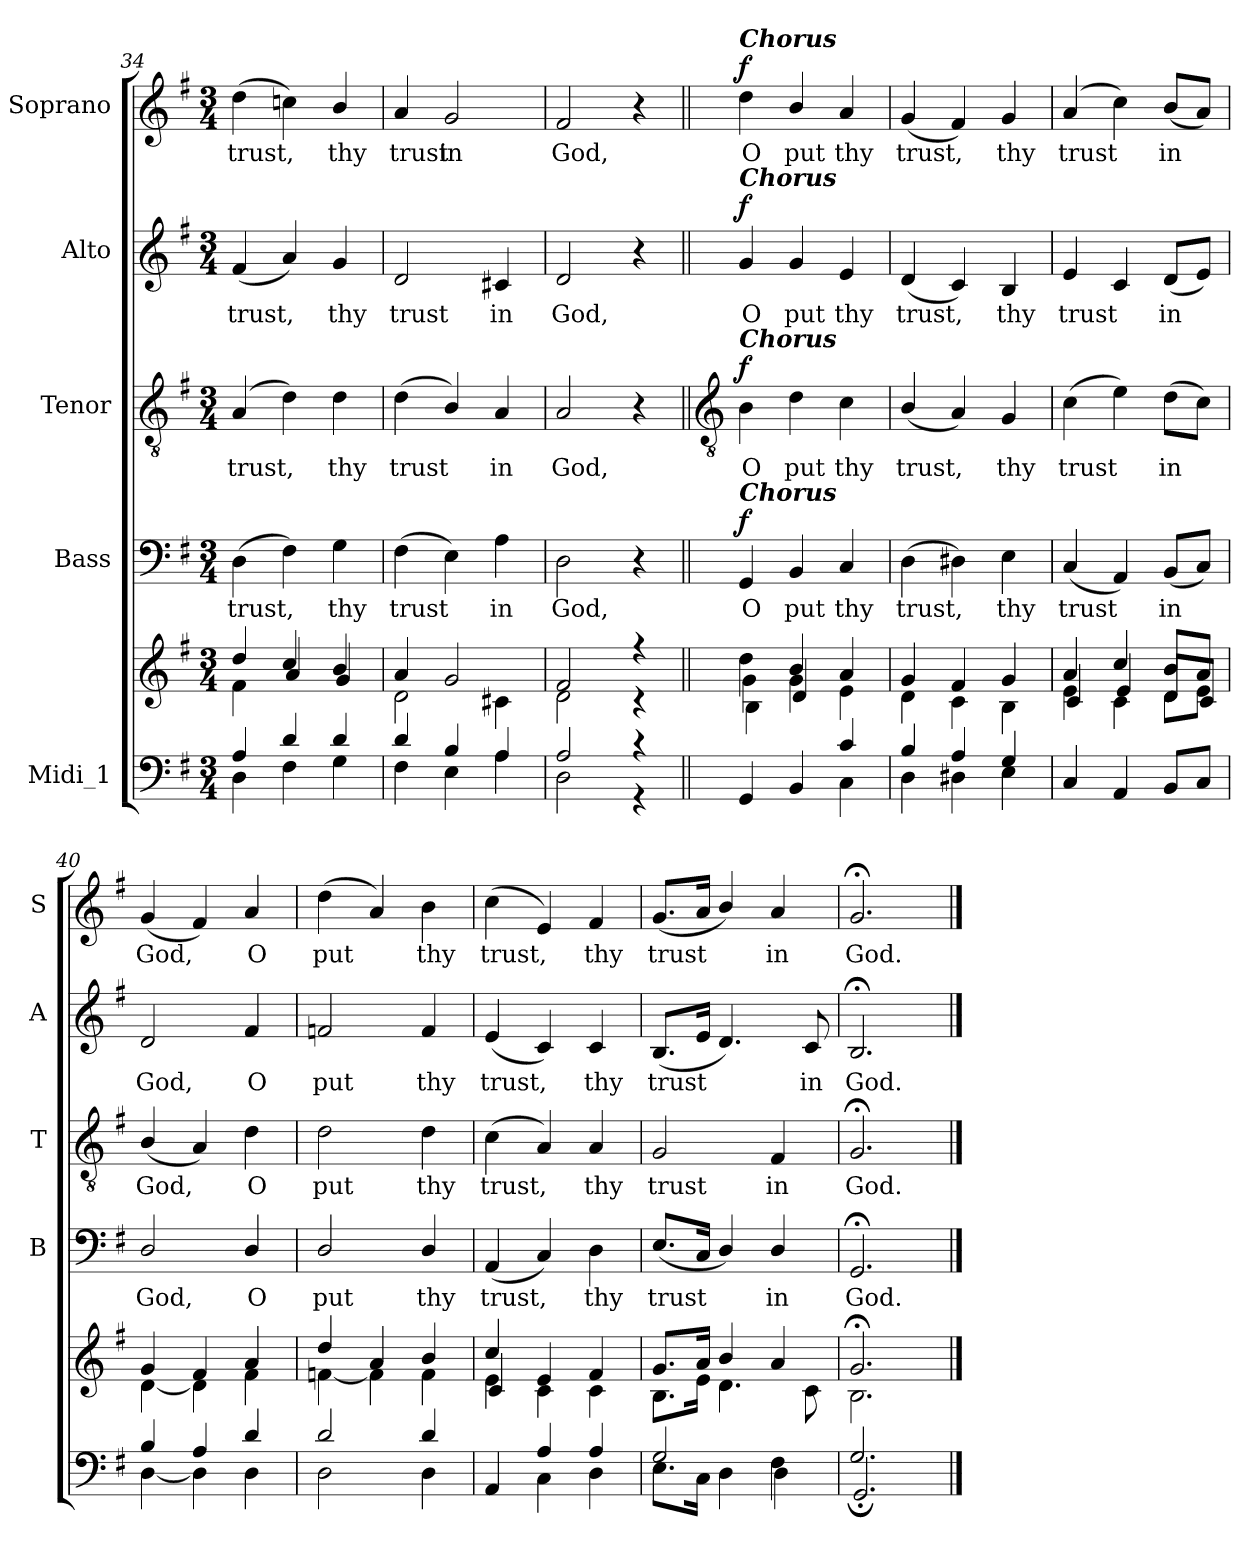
**kern	**kern	**kern	**text	**dynam	**kern	**text	**dynam	**kern	**text	**dynam	**kern	**text	**dynam
*part5	*part5	*part4	*part4	*part4	*part3	*part3	*part3	*part2	*part2	*part2	*part1	*part1	*part1
*staff6	*staff5	*staff4	*staff4	*staff4	*staff3	*staff3	*staff3	*staff2	*staff2	*staff2	*staff1	*staff1	*staff1
*I"Midi_1	*	*I"Bass	*	*	*I"Tenor	*	*	*I"Alto	*	*	*I"Soprano	*	*
*	*	*I'B	*	*	*I'T	*	*	*I'A	*	*	*I'S	*	*
*clefF4	*clefG2	*clefF4	*	*	*clefGv2	*	*	*clefG2	*	*	*clefG2	*	*
*k[f#]	*k[f#]	*k[f#]	*	*	*k[f#]	*	*	*k[f#]	*	*	*k[f#]	*	*
*G:	*G:	*G:	*	*	*G:	*	*	*G:	*	*	*G:	*	*
*M3/4	*M3/4	*M3/4	*	*	*M3/4	*	*	*M3/4	*	*	*M3/4	*	*
=34	=34	=34	=34	=34	=34	=34	=34	=34	=34	=34	=34	=34	=34
*^	*^	*	*	*	*	*	*	*	*	*	*	*	*
!	!	!	!	!	!LO:LY:b	!	!	!LO:LY:b	!	!	!LO:LY:b	!	!	!LO:LY:b	!
4A	4D	4dd	4f#\	(>4D	trust,	.	(<4A	trust,	.	(<4f#	trust,	.	(>4dd	trust,	.
4d	4F#	4cc/	4a/	4F#)	.	.	4d)	.	.	4a)	.	.	4ccn)	.	.
!	!	!	!	!	!LO:LY:b	!	!	!LO:LY:b	!	!	!LO:LY:b	!	!	!LO:LY:b	!
4d	4G	4b/	4g/	4G	thy	.	4d	thy	.	4g	thy	.	4b/	thy	.
=35	=35	=35	=35	=35	=35	=35	=35	=35	=35	=35	=35	=35	=35	=35	=35
!	!	!	!	!	!LO:LY:b	!	!	!LO:LY:b	!	!	!LO:LY:b	!	!	!LO:LY:b	!
4d	4F#	4a	2d\	(>4F#	trust	.	(<4d	trust	.	2d	trust	.	4a	trust	.
!	!	!	!	!	!	!	!	!	!	!	!	!	!	!LO:LY:b	!
4B	4E	2g	.	4E)	.	.	4B/)	.	.	.	.	.	2g	in	.
!	!	!	!	!	!LO:LY:b	!	!	!LO:LY:b	!	!	!LO:LY:b	!	!	!	!
4A	4A	.	4c#X\	4A	in	.	4A	in	.	4c#X	in	.	.	.	.
=36	=36	=36	=36	=36	=36	=36	=36	=36	=36	=36	=36	=36	=36	=36	=36
!	!	!	!	!	!LO:LY:b	!	!	!LO:LY:b	!	!	!LO:LY:b	!	!	!LO:LY:b	!
2A	2D	2f#	2d	2D	God,	.	2A	God,	.	2d	God,	.	2f#	God,	.
4r	4r	4r	4r	4r	.	.	4r	.	.	4r	.	.	4r	.	.
*	*	*v	*v	*	*	*	*	*	*	*	*	*	*	*	*
!!LO:LB:g=z
=37||	=37||	=37||	=37||	=37||	=37||	=37||	=37||	=37||	=37||	=37||	=37||	=37||	=37||	=37||
*	*	*	*	*	*	*clefGv2	*	*	*	*	*	*	*	*
*	*	*^	*	*	*	*	*	*	*	*	*	*	*	*
*	*	*	*^	*	*	*	*	*	*	*	*	*	*	*	*
!	!	!	!	!	!	!	!	!	!	!	!	!	!	!LO:TX:a:Bi:t=Chorus	!	!
!	!	!	!	!	!	!	!	!	!	!	!LO:TX:a:Bi:t=Chorus	!	!	!	!	!
!	!	!	!	!	!	!	!	!LO:TX:a:Bi:t=Chorus	!	!	!	!	!	!	!	!
!	!	!	!	!	!LO:TX:a:Bi:t=Chorus	!	!	!	!	!	!	!	!	!	!	!
!	!	!	!	!	!	!LO:LY:b	!LO:DY:b	!	!LO:LY:b	!LO:DY:b	!	!LO:LY:b	!LO:DY:b	!	!LO:LY:b	!LO:DY:b
2ryy	4GG	4dd\	4g\	4B\	4GG	O	f	4B	O	f	4g	O	f	4dd\	O	f
!	!	!	!	!	!	!LO:LY:b	!	!	!LO:LY:b	!	!	!LO:LY:b	!	!	!LO:LY:b	!
.	4BB	4b/	4g	4d	4BB	put	.	4d	put	.	4g	put	.	4b/	put	.
!	!	!	!	!	!	!LO:LY:b	!	!	!LO:LY:b	!	!	!LO:LY:b	!	!	!LO:LY:b	!
4c	4C\	4a	4e	4ryy	4C	thy	.	4c	thy	.	4e	thy	.	4a	thy	.
=38	=38	=38	=38	=38	=38	=38	=38	=38	=38	=38	=38	=38	=38	=38	=38	=38
!	!	!	!	!	!	!LO:LY:b	!	!	!LO:LY:b	!	!	!LO:LY:b	!	!	!LO:LY:b	!
*	*	*	*v	*v	*	*	*	*	*	*	*	*	*	*	*	*
4B	4D	4g	4d	(>4D	trust,	.	(<4B/	trust,	.	(<4d	trust,	.	(<4g	trust,	.
4A	4D#X	4f#	4c	4D#X)	.	.	4A)	.	.	4c)	.	.	4f#)	.	.
!	!	!	!	!	!LO:LY:b	!	!	!LO:LY:b	!	!	!LO:LY:b	!	!	!LO:LY:b	!
4G	4E	4g	4B	4E	thy	.	4G	thy	.	4B	thy	.	4g	thy	.
=39	=39	=39	=39	=39	=39	=39	=39	=39	=39	=39	=39	=39	=39	=39	=39
*	*	*	*^	*	*	*	*	*	*	*	*	*	*	*	*
!	!	!	!	!	!	!LO:LY:b	!	!	!LO:LY:b	!	!	!LO:LY:b	!	!	!LO:LY:b	!
*v	*v	*	*	*	*	*	*	*	*	*	*	*	*	*	*	*
4C	4a	4e	4c	(<4C	trust	.	(>4c	trust	.	4e	trust	.	(<4a	trust	.
4AA	4cc/	4c	4e	4AA)	.	.	4e)	.	.	4c	.	.	4cc)	.	.
!	!	!	!	!	!LO:LY:b	!	!	!LO:LY:b	!	!	!LO:LY:b	!	!	!LO:LY:b	!
8BBL	8bL	8dL	8dL	(<8BBL	in	.	(>8dL	in	.	(<8dL	in	.	(<8b/L	in	.
8CJ	8aJ	8eJ	8cJ	8CJ)	.	.	8cJ)	.	.	8eJ)	.	.	8aJ)	.	.
=40	=40	=40	=40	=40	=40	=40	=40	=40	=40	=40	=40	=40	=40	=40	=40
*^	*	*	*	*	*	*	*	*	*	*	*	*	*	*	*
!	!	!	!	!	!	!LO:LY:b	!	!	!LO:LY:b	!	!	!LO:LY:b	!	!	!LO:LY:b	!
*	*	*	*v	*v	*	*	*	*	*	*	*	*	*	*	*	*
4B	[4D	4g	[4d	2D/	God,	.	(<4B/	God,	.	2d	God,	.	(<4g	God,	.
4A	4D]	4f#	4d]	.	.	.	4A)	.	.	.	.	.	4f#)	.	.
!	!	!	!	!	!LO:LY:b	!	!	!LO:LY:b	!	!	!LO:LY:b	!	!	!LO:LY:b	!
4d	4D	4a	4f#	4D/	O	.	4d	O	.	4f#	O	.	4a	O	.
=41	=41	=41	=41	=41	=41	=41	=41	=41	=41	=41	=41	=41	=41	=41	=41
!	!	!	!	!	!LO:LY:b	!	!	!LO:LY:b	!	!	!LO:LY:b	!	!	!LO:LY:b	!
2d	2D	4dd	[4fn\	2D/	put	.	2d	put	.	2fn	put	.	(<4dd	put	.
.	.	4a	4f]	.	.	.	.	.	.	.	.	.	4a)	.	.
!	!	!	!	!	!LO:LY:b	!	!	!LO:LY:b	!	!	!LO:LY:b	!	!	!LO:LY:b	!
4d	4D	4b/	4f	4D/	thy	.	4d	thy	.	4f	thy	.	4b	thy	.
=42	=42	=42	=42	=42	=42	=42	=42	=42	=42	=42	=42	=42	=42	=42	=42
*	*	*	*^	*	*	*	*	*	*	*	*	*	*	*	*
!	!	!	!	!	!	!LO:LY:b	!	!	!LO:LY:b	!	!	!LO:LY:b	!	!	!LO:LY:b	!
4ryy	4AA	4cc/	4e	4c	(<4AA	trust,	.	(<4c	trust,	.	(<4e	trust,	.	(4cc	trust,	.
4A	4C\	4e	4c	2ryy	4C)	.	.	4A)	.	.	4c)	.	.	4e)	.	.
!	!	!	!	!	!	!LO:LY:b	!	!	!LO:LY:b	!	!	!LO:LY:b	!	!	!LO:LY:b	!
4A	4D\	4f#	4c	.	4D	thy	.	4A	thy	.	4c	thy	.	4f#	thy	.
*	*	*	*v	*v	*	*	*	*	*	*	*	*	*	*	*	*
=43	=43	=43	=43	=43	=43	=43	=43	=43	=43	=43	=43	=43	=43	=43	=43
!	!	!	!	!	!LO:LY:b	!	!	!LO:LY:b	!	!	!LO:LY:b	!	!	!LO:LY:b	!
2G/	8.EL	8.gL	8.BL	(<8.E/L	trust	.	2G	trust	.	(<8.BL	trust	.	(<8.gL	trust	.
.	16CJ	16aJ	16eJ	16C/J	.	.	.	.	.	16eJ	.	.	16aJ	.	.
.	4D	4b/	4.d\	4D/)	.	.	.	.	.	4.d)	.	.	4b/)	.	.
!	!	!	!	!	!LO:LY:b	!	!	!LO:LY:b	!	!	!	!	!	!LO:LY:b	!
4F#\	4D	4a	.	4D/	in	.	4F#	in	.	.	.	.	4a	in	.
!	!	!	!	!	!	!	!	!	!	!	!LO:LY:b	!	!	!	!
.	.	.	8c\	.	.	.	.	.	.	8c	in	.	.	.	.
=44	=44	=44	=44	=44	=44	=44	=44	=44	=44	=44	=44	=44	=44	=44	=44
!	!	!	!	!	!LO:LY:b	!	!	!LO:LY:b	!	!	!LO:LY:b	!	!	!LO:LY:b	!
2.G/	2.GG;/	2.g;<	2.B	2.GG;<	God.	.	2.G;<	God.	.	2.B;<	God.	.	2.g;<	God.	.
*v	*v	*	*	*	*	*	*	*	*	*	*	*	*	*	*
*	*v	*v	*	*	*	*	*	*	*	*	*	*	*	*
==	==	==	==	==	==	==	==	==	==	==	==	==	==
*-	*-	*-	*-	*-	*-	*-	*-	*-	*-	*-	*-	*-	*-
